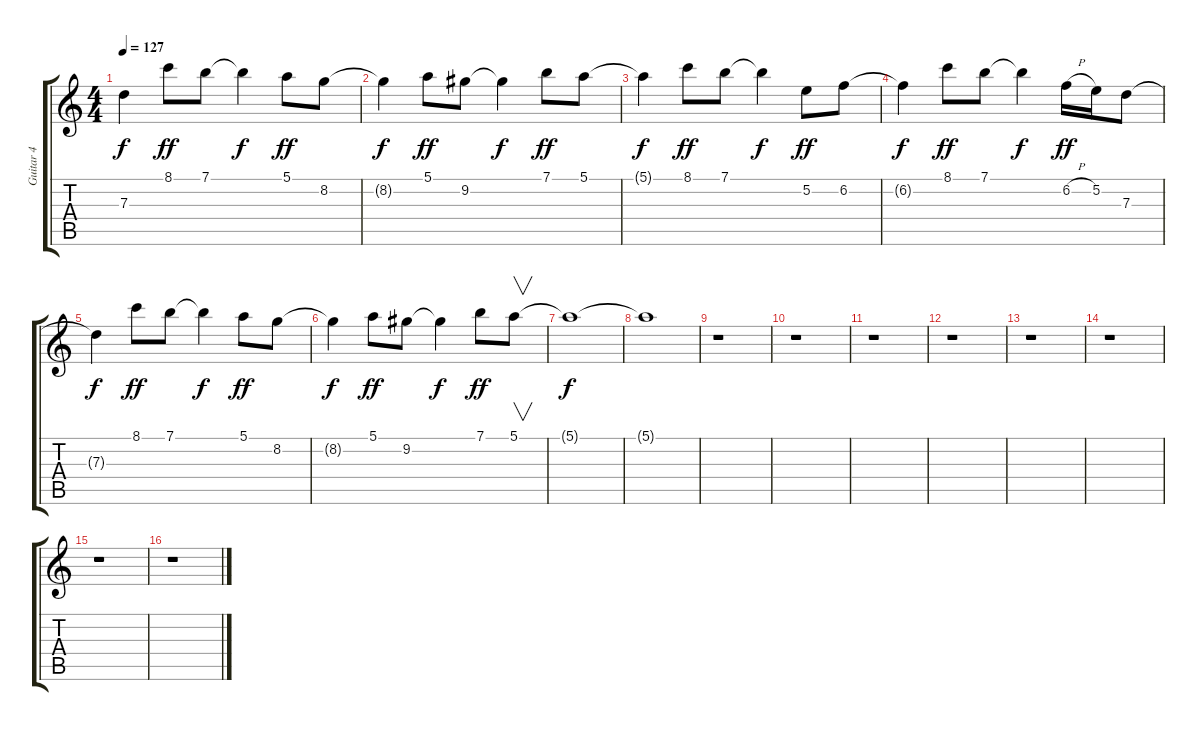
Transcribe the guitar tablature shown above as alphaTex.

\track ("Guitar 4" "Guitar 4") {instrument overdrivenguitar}
\staff {score tabs}
\tuning (E4 B3 G3 D3 A2 E2) {hide}
\ts (4 4)
\tempo 127
\clef g2
\ks c
7.3{t}.4{dy f} 8.1.8{dy ff} 7.1.8 7.1{t}.4{dy f} 5.1.8{dy ff} 8.2.8 |
8.2{t}.4{dy f} 5.1.8{dy ff} 9.2.8 9.2{t}.4{dy f} 7.1.8{dy ff} 5.1.8 |
5.1{t}.4{dy f} 8.1.8{dy ff} 7.1.8 7.1{t}.4{dy f} 5.2.8{dy ff} 6.2.8 |
6.2{t}.4{dy f} 8.1.8{dy ff} 7.1.8 7.1{t}.4{dy f} 6.2{h}.16{dy ff} 5.2.16 7.3.8 |
7.3{t}.4{dy f} 8.1.8{dy ff} 7.1.8 7.1{t}.4{dy f} 5.1.8{dy ff} 8.2.8 |
8.2{t}.4{dy f} 5.1.8{dy ff} 9.2.8 9.2{t}.4{dy f} 7.1.8{dy ff} 5.1.8{v} |
5.1{t}.1{dy f volume 0} |
5.1{t}.1 |
r.1 |
r.1 |
r.1 |
r.1 |
r.1 |
r.1 |
r.1 |
r.1
